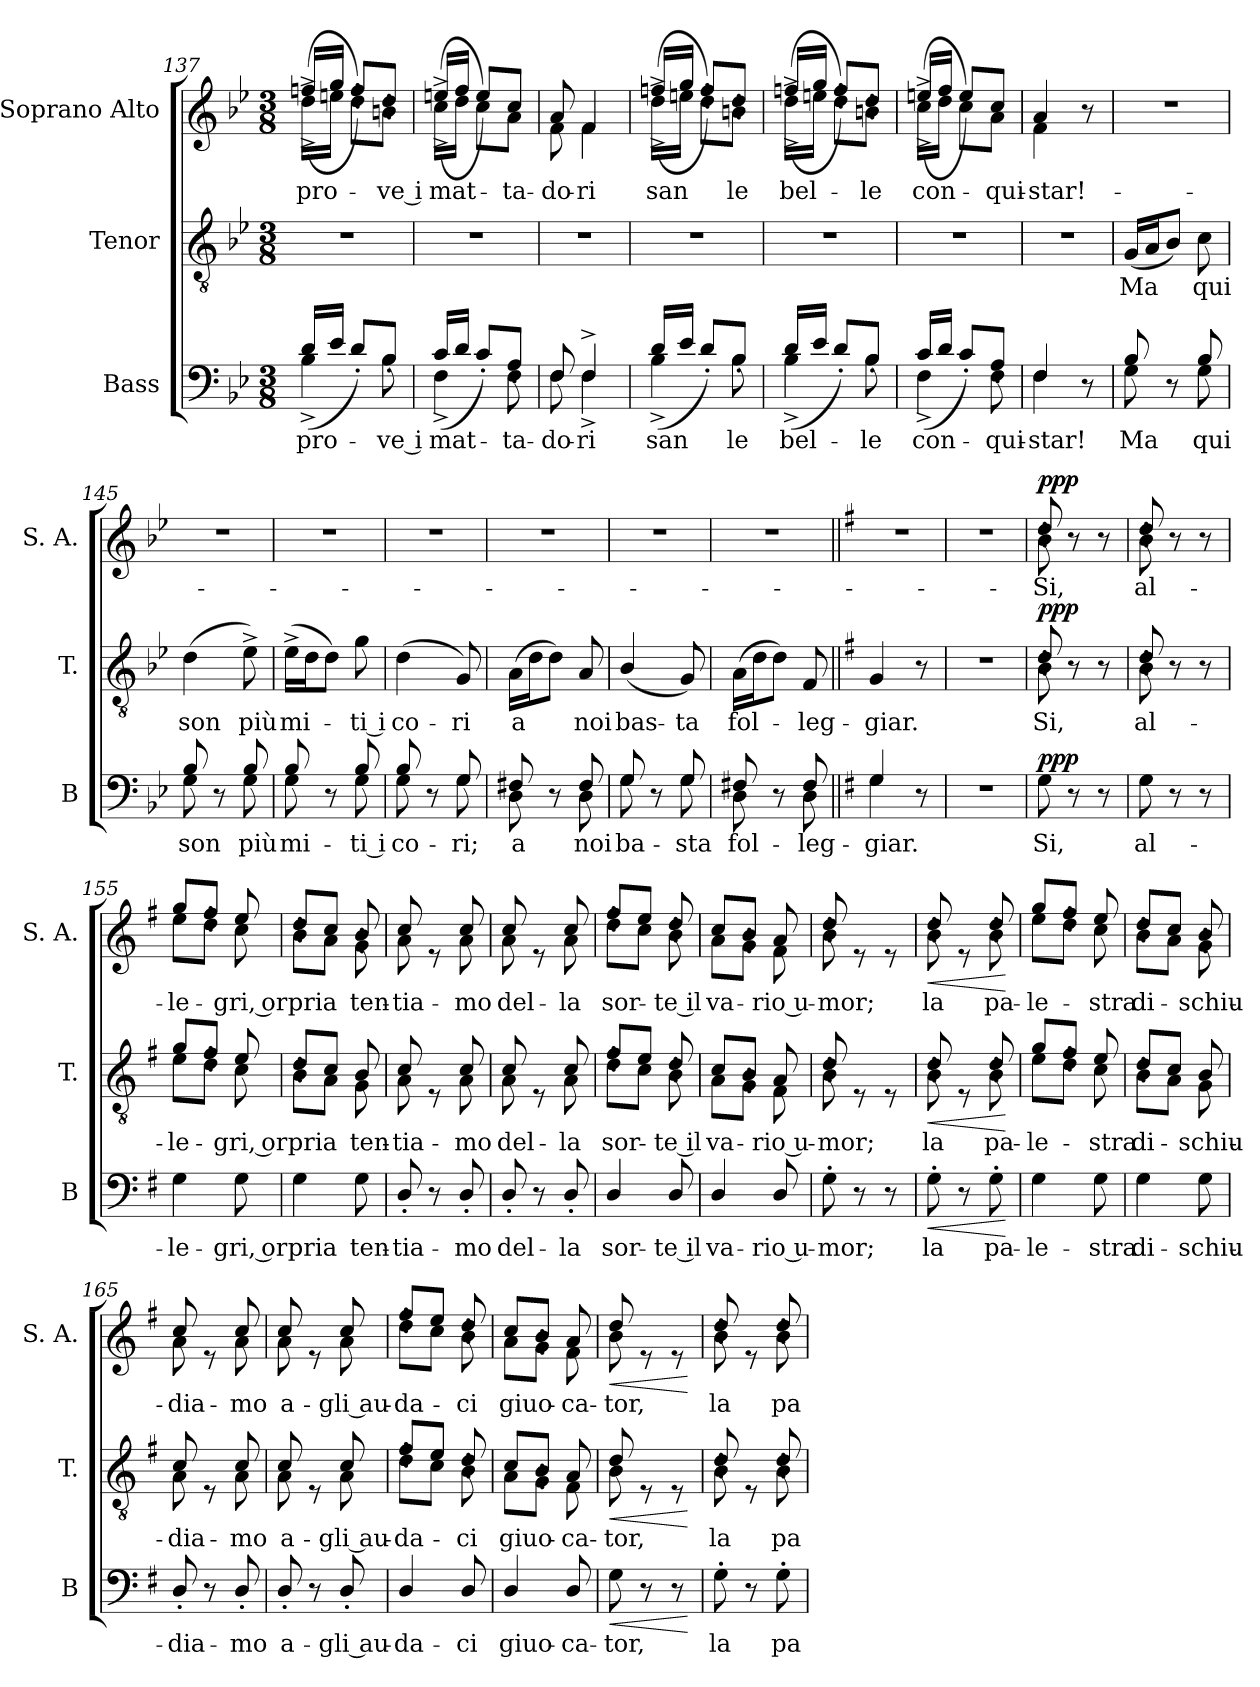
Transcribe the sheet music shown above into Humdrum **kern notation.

**kern	**text	**dynam	**kern	**text	**dynam	**kern	**text	**dynam
*part3	*part3	*part3	*part2	*part2	*part2	*part1	*part1	*part1
*staff3	*staff3	*staff3	*staff2	*staff2	*staff2	*staff1	*staff1	*staff1
*I"Bass	*	*	*I"Tenor	*	*	*I"Soprano Alto	*	*
*I'B	*	*	*I'T.	*	*	*I'S. A.	*	*
*clefF4	*	*	*clefGv2	*	*	*clefG2	*	*
*k[b-e-]	*	*	*k[b-e-]	*	*	*k[b-e-]	*	*
*M3/8	*	*	*M3/8	*	*	*M3/8	*	*
=137	=137	=137	=137	=137	=137	=137	=137	=137
!	!LO:LY:b	!	!	!	!	!	!LO:LY:b	!
*^	*	*	*	*	*	*^	*	*
4B-\	(>16d^/LL	pro-	.	4.r	.	.	(<16dd^\LL	(>16ffn^/LL	pro-	.
.	16e-/JJ	.	.	.	.	.	16een\JJ	16gg/JJ	.	.
.	8d'/L)	.	.	.	.	.	8dd'\L)	8ff'/L)	.	.
!	!	!LO:LY:b	!	!	!	!	!	!	!LO:LY:b	!
8B-\	8B-'/J	-ve i	.	.	.	.	8bn'\J	8dd'/J	-ve i	.
=138	=138	=138	=138	=138	=138	=138	=138	=138	=138	=138
!	!	!LO:LY:b	!	!	!	!	!	!	!LO:LY:b	!
4F\	(>16c^/LL	mat-	.	4.r	.	.	(<16cc^\LL	(>16een^/LL	mat-	.
.	16d/JJ	.	.	.	.	.	16dd\JJ	16ff/JJ	.	.
.	8c'/L)	.	.	.	.	.	8cc'\L)	8ee'/L)	.	.
!	!	!LO:LY:b	!	!	!	!	!	!	!LO:LY:b	!
8F\	8A'/J	-ta-	.	.	.	.	8a'\J	8cc'/J	-ta-	.
=139	=139	=139	=139	=139	=139	=139	=139	=139	=139	=139
!	!	!LO:LY:b	!	!	!	!	!	!	!LO:LY:b	!
8F/	8F\	-do-	.	4.r	.	.	8f\	8a/	-do-	.
!	!	!LO:LY:b	!	!	!	!	!	!	!LO:LY:b	!
4F^/	4F^\	-ri	.	.	.	.	4f/	4f\	-ri	.
=140	=140	=140	=140	=140	=140	=140	=140	=140	=140	=140
!	!	!LO:LY:b	!	!	!	!	!	!	!LO:LY:b	!
4B-\	(>16d^/LL	san	.	4.r	.	.	(<16dd^\LL	(>16ffn^/LL	-san	.
.	16e-/JJ	.	.	.	.	.	16een\JJ	16gg/JJ	.	.
.	8d'/L)	.	.	.	.	.	8dd'\L)	8ff'/L)	.	.
!	!	!LO:LY:b	!	!	!	!	!	!	!LO:LY:b	!
8B-\	8B-'/J	le	.	.	.	.	8bn'\J	8dd'/J	le	.
=141	=141	=141	=141	=141	=141	=141	=141	=141	=141	=141
!	!	!LO:LY:b	!	!	!	!	!	!	!LO:LY:b	!
4B-\	(>16d^/LL	bel-	.	4.r	.	.	(<16dd^\LL	(>16ffn^/LL	bel-	.
.	16e-/JJ	.	.	.	.	.	16een\JJ	16gg/JJ	.	.
.	8d'/L)	.	.	.	.	.	8dd'\L)	8ff'/L)	.	.
!	!	!LO:LY:b	!	!	!	!	!	!	!LO:LY:b	!
8B-\	8B-'/J	-le	.	.	.	.	8bn'\J	8dd'/J	-le	.
!!LO:LB:g=z	!!
=142	=142	=142	=142	=142	=142	=142	=142	=142	=142	=142
!	!	!LO:LY:b	!	!	!	!	!	!	!LO:LY:b	!
4F\	(>16c^/LL	con-	.	4.r	.	.	(<16cc^\LL	(>16een^/LL	con-	.
.	16d/JJ	.	.	.	.	.	16dd\JJ	16ff/JJ	.	.
.	8c'/L)	.	.	.	.	.	8cc'\L)	8ee'/L)	.	.
!	!	!LO:LY:b	!	!	!	!	!	!	!LO:LY:b	!
8F\	8A'/J	-qui-	.	.	.	.	8a'\J	8cc'/J	-qui-	.
=143	=143	=143	=143	=143	=143	=143	=143	=143	=143	=143
!	!	!LO:LY:b	!	!	!	!	!	!	!LO:LY:b	!
4F/	4F\	-star!	.	4.r	.	.	4f\	4a/	-star!-	.
8r	8ryy	.	.	.	.	.	8r	8ryy	.	.
=144	=144	=144	=144	=144	=144	=144	=144	=144	=144	=144
!	!	!LO:LY:b	!	!	!LO:LY:b	!	!	!	!	!
*	*	*	*	*	*	*	*v	*v	*	*
8G\	8B-/	Ma	.	(<16G/LL	-Ma	.	4.r	.	.
.	.	.	.	16A/J	.	.	.	.	.
8r	8ryy	.	.	8B-/J)	.	.	.	.	.
!	!	!LO:LY:b	!	!	!LO:LY:b	!	!	!	!
8G\	8B-/	qui	.	8c\	qui	.	.	.	.
=145	=145	=145	=145	=145	=145	=145	=145	=145	=145
!	!	!LO:LY:b	!	!	!LO:LY:b	!	!	!	!
8G\	8B-/	son	.	(>4d\	son	.	4.r	.	.
8r	8ryy	.	.	.	.	.	.	.	.
!	!	!LO:LY:b	!	!	!LO:LY:b	!	!	!	!
8G\	8B-/	più	.	8e-^\)	più	.	.	.	.
=146	=146	=146	=146	=146	=146	=146	=146	=146	=146
!	!	!LO:LY:b	!	!	!LO:LY:b	!	!	!	!
8G\	8B-/	mi-	.	(>16e-^\LL	mi-	.	4.r	.	.
.	.	.	.	16d\J	.	.	.	.	.
8r	8ryy	.	.	8d\J)	.	.	.	.	.
!	!	!LO:LY:b	!	!	!LO:LY:b	!	!	!	!
8G\	8B-/	-ti i	.	8g\	-ti i	.	.	.	.
=147	=147	=147	=147	=147	=147	=147	=147	=147	=147
!	!	!LO:LY:b	!	!	!LO:LY:b	!	!	!	!
8G\	8B-/	co-	.	(>4d\	co-	.	4.r	.	.
8r	8ryy	.	.	.	.	.	.	.	.
!	!	!LO:LY:b	!	!	!LO:LY:b	!	!	!	!
8G\	8G/	-ri;	.	8G/)	-ri	.	.	.	.
=148	=148	=148	=148	=148	=148	=148	=148	=148	=148
!	!	!LO:LY:b	!	!	!LO:LY:b	!	!	!	!
8D\	8F#X/	a	.	(>16A\LL	-a	.	4.r	.	.
.	.	.	.	16d\J	.	.	.	.	.
8r	8ryy	.	.	8d\J)	.	.	.	.	.
!	!	!LO:LY:b	!	!	!LO:LY:b	!	!	!	!
8D\	8F#/	noi	.	8A/	noi	.	.	.	.
=149	=149	=149	=149	=149	=149	=149	=149	=149	=149
!	!	!LO:LY:b	!	!	!LO:LY:b	!	!	!	!
8G\	8G/	ba-	.	(<4B-/	bas-	.	4.r	.	.
8r	8ryy	.	.	.	.	.	.	.	.
!	!	!LO:LY:b	!	!	!LO:LY:b	!	!	!	!
8G/	8G\	-sta	.	8G/)	-ta	.	.	.	.
=150	=150	=150	=150	=150	=150	=150	=150	=150	=150
!	!	!LO:LY:b	!	!	!LO:LY:b	!	!	!	!
8D\	8F#X/	fol-	.	(>16A\LL	-fol-	.	4.r	.	.
.	.	.	.	16d\J	.	.	.	.	.
8r	8ryy	.	.	8d\J)	.	.	.	.	.
!	!	!LO:LY:b	!	!	!LO:LY:b	!	!	!	!
8D\	8F#/	-leg-	.	8F/	-leg-	.	.	.	.
=151||	=151||	=151||	=151||	=151||	=151||	=151||	=151||	=151||	=151||
*k[f#]	*	*	*	*k[f#]	*	*	*k[f#]	*	*
!	!	!LO:LY:b	!	!	!LO:LY:b	!	!	!	!
4G/	4G\	-giar.	.	4G/	-giar.	.	4.r	.	.
8r	8ryy	.	.	8r	.	.	.	.	.
*v	*v	*	*	*	*	*	*	*	*
=152	=152	=152	=152	=152	=152	=152	=152	=152
4.r	.	.	4.r	.	.	4.r	.	.
=153	=153	=153	=153	=153	=153	=153	=153	=153
!	!LO:LY:b	!LO:DY:a	!	!LO:LY:b	!LO:DY:a	!	!LO:LY:b	!LO:DY:a
*	*	*	*^	*	*	*^	*	*
8G\	Si,	ppp	8B'\	8d'/	Si,	ppp	8b'\	8dd'/	Si,	ppp
8r	.	.	8r	8ryy	.	.	8r	8ryy	.	.
8r	.	.	8r	8ryy	.	.	8r	8ryy	.	.
!!LO:LB:g=z	!!
=154	=154	=154	=154	=154	=154	=154	=154	=154	=154	=154
!	!LO:LY:b	!	!	!	!LO:LY:b	!	!	!	!LO:LY:b	!
8G\	al-	.	8B'\	8d'/	al-	.	8b'\	8dd'/	al-	.
8r	.	.	8r	8ryy	.	.	8r	8ryy	.	.
8r	.	.	8r	8ryy	.	.	8r	8ryy	.	.
=155	=155	=155	=155	=155	=155	=155	=155	=155	=155	=155
!	!LO:LY:b	!	!	!	!LO:LY:b	!	!	!	!LO:LY:b	!
4G\	-le-	.	8e'\L	8g'/L	-le-	.	8ee'\L	8gg'/L	-le-	.
.	.	.	8d'\J	8f#'/J	.	.	8dd'\J	8ff#'/J	.	.
!	!LO:LY:b	!	!	!	!LO:LY:b	!	!	!	!LO:LY:b	!
8G\	-gri, or	.	8c'\	8e'/	-gri, or	.	8cc'\	8ee'/	-gri, or	.
=156	=156	=156	=156	=156	=156	=156	=156	=156	=156	=156
!	!LO:LY:b	!	!	!	!LO:LY:b	!	!	!	!LO:LY:b	!
4G\	pria	.	8B'\L	8d'/L	-pria	.	8b'\L	8dd'/L	-pria	.
.	.	.	8A'\J	8c'/J	.	.	8a'\J	8cc'/J	.	.
!	!LO:LY:b	!	!	!	!LO:LY:b	!	!	!	!LO:LY:b	!
8G\	ten-	.	8G\	8B/	ten-	.	8g'\	8b'/	ten-	.
=157	=157	=157	=157	=157	=157	=157	=157	=157	=157	=157
!	!LO:LY:b	!	!	!	!LO:LY:b	!	!	!	!LO:LY:b	!
8D'/	-tia-	.	8A'\	8c'/	-tia-	.	8a'\	8cc'/	-tia-	.
8r	.	.	8rE	8ryy	.	.	8re	8ryy	.	.
!	!LO:LY:b	!	!	!	!LO:LY:b	!	!	!	!LO:LY:b	!
8D'/	-mo	.	8A'\	8c'/	-mo	.	8a'\	8cc'/	-mo	.
=158	=158	=158	=158	=158	=158	=158	=158	=158	=158	=158
!	!LO:LY:b	!	!	!	!LO:LY:b	!	!	!	!LO:LY:b	!
8D'/	del-	.	8A'\	8c'/	-del-	.	8a'\	8cc'/	-del-	.
8r	.	.	8rE	8ryy	.	.	8re	8ryy	.	.
!	!LO:LY:b	!	!	!	!LO:LY:b	!	!	!	!LO:LY:b	!
8D'/	-la	.	8A'\	8c'/	-la	.	8a'\	8cc'/	-la	.
=159	=159	=159	=159	=159	=159	=159	=159	=159	=159	=159
!	!LO:LY:b	!	!	!	!LO:LY:b	!	!	!	!LO:LY:b	!
4D/	sor-	.	8d'\L	8f#'/L	-sor-	.	8dd'\L	8ff#'/L	-sor-	.
.	.	.	8c'\J	8e'/J	.	.	8cc'\J	8ee'/J	.	.
!	!LO:LY:b	!	!	!	!LO:LY:b	!	!	!	!LO:LY:b	!
8D/	-te il	.	8B'\	8d'/	-te il	.	8b'\	8dd'/	-te il	.
=160	=160	=160	=160	=160	=160	=160	=160	=160	=160	=160
!	!LO:LY:b	!	!	!	!LO:LY:b	!	!	!	!LO:LY:b	!
4D/	va-	.	8A'\L	8c'/L	-va-	.	8a'\L	8cc'/L	-va-	.
.	.	.	8G'\J	8B'/J	.	.	8g'\J	8b'/J	.	.
!	!LO:LY:b	!	!	!	!LO:LY:b	!	!	!	!LO:LY:b	!
8D/	-rio u-	.	8F#'\	8A'/	-rio u-	.	8f#'\	8a'/	-rio u-	.
=161	=161	=161	=161	=161	=161	=161	=161	=161	=161	=161
!	!LO:LY:b	!	!	!	!LO:LY:b	!	!	!	!LO:LY:b	!
8G'\	-mor;	.	8B'\	8d'/	-mor;	.	8b'\	8dd'/	-mor;	.
8r	.	.	8rE	4ryy	.	.	8re	4ryy	.	.
8r	.	.	8rE	.	.	.	8re	.	.	.
=162	=162	=162	=162	=162	=162	=162	=162	=162	=162	=162
!	!LO:LY:b	!LO:HP:b	!	!	!LO:LY:b	!LO:HP:b	!	!	!LO:LY:b	!LO:HP:b
8G'\	la	<	8B'\	8d'/	-la	<	8b'\	8dd'/	-la	<
8r	.	.	8rE	8ryy	.	.	8re	8ryy	.	.
!	!LO:LY:b	!	!	!	!LO:LY:b	!	!	!	!LO:LY:b	!
8G'\	pa-	.	8B'\	8d'/	-pa-	.	8b'\	8dd'/	-pa-	.
*	*	*	*v	*v	*	*	*	*	*	*
*	*	*	*	*	*	*v	*v	*	*
.	.	[	.	.	[	.	.	[
=163	=163	=163	=163	=163	=163	=163	=163	=163
!	!LO:LY:b	!	!	!LO:LY:b	!	!	!LO:LY:b	!
*	*	*	*^	*	*	*^	*	*
4G\	-le-	.	8e'\L	8g'/L	-le-	.	8ee'\L	8gg'/L	-le-	.
.	.	.	8d'\J	8f#'/J	.	.	8dd'\J	8ff#'/J	.	.
!	!LO:LY:b	!	!	!	!LO:LY:b	!	!	!	!LO:LY:b	!
8G\	-stra	.	8c'\	8e'/	-stra	.	8cc'\	8ee'/	-stra	.
=164	=164	=164	=164	=164	=164	=164	=164	=164	=164	=164
!	!LO:LY:b	!	!	!	!LO:LY:b	!	!	!	!LO:LY:b	!
4G\	di-	.	8B'\L	8d'/L	-di-	.	8b'\L	8dd'/L	-di-	.
.	.	.	8A'\J	8c'/J	.	.	8a'\J	8cc'/J	.	.
!	!LO:LY:b	!	!	!	!LO:LY:b	!	!	!	!LO:LY:b	!
8G\	-schiu-	.	8G\	8B/	-schiu-	.	8g'\	8b'/	-schiu-	.
=165	=165	=165	=165	=165	=165	=165	=165	=165	=165	=165
!	!LO:LY:b	!	!	!	!LO:LY:b	!	!	!	!LO:LY:b	!
8D'/	-dia-	.	8A'\	8c'/	-dia-	.	8a'\	8cc'/	-dia-	.
8r	.	.	8rE	8ryy	.	.	8re	8ryy	.	.
!	!LO:LY:b	!	!	!	!LO:LY:b	!	!	!	!LO:LY:b	!
8D'/	-mo	.	8A'\	8c'/	-mo	.	8a'\	8cc'/	-mo	.
!!LO:PB:g=z	!!
=166	=166	=166	=166	=166	=166	=166	=166	=166	=166	=166
!	!LO:LY:b	!	!	!	!LO:LY:b	!	!	!	!LO:LY:b	!
8D'/	a-	.	8A'\	8c'/	-a-	.	8a'\	8cc'/	a-	.
8r	.	.	8rE	8ryy	.	.	8re	8ryy	.	.
!	!LO:LY:b	!	!	!	!LO:LY:b	!	!	!	!LO:LY:b	!
8D'/	-gli au-	.	8A'\	8c'/	-gli au-	.	8a'\	8cc'/	-gli au-	.
=167	=167	=167	=167	=167	=167	=167	=167	=167	=167	=167
!	!LO:LY:b	!	!	!	!LO:LY:b	!	!	!	!LO:LY:b	!
4D/	-da-	.	8d'\L	8f#'/L	-da-	.	8dd'\L	8ff#'/L	-da-	.
.	.	.	8c'\J	8e'/J	.	.	8cc'\J	8ee'/J	.	.
!	!LO:LY:b	!	!	!	!LO:LY:b	!	!	!	!LO:LY:b	!
8D/	-ci	.	8B'\	8d'/	-ci	.	8b'\	8dd'/	-ci	.
=168	=168	=168	=168	=168	=168	=168	=168	=168	=168	=168
!	!LO:LY:b	!	!	!	!LO:LY:b	!	!	!	!LO:LY:b	!
4D/	giuo-	.	8A'\L	8c'/L	-giuo-	.	8a'\L	8cc'/L	giuo-	.
.	.	.	8G'\J	8B'/J	.	.	8g'\J	8b'/J	.	.
!	!LO:LY:b	!	!	!	!LO:LY:b	!	!	!	!LO:LY:b	!
8D/	-ca-	.	8F#'\	8A'/	-ca-	.	8f#'\	8a'/	-ca-	.
=169	=169	=169	=169	=169	=169	=169	=169	=169	=169	=169
!	!LO:LY:b	!LO:HP:b	!	!	!LO:LY:b	!LO:HP:b	!	!	!LO:LY:b	!LO:HP:b
8G\	-tor,	<	8B\	8d/	-tor,	<	8b\	8dd/	-tor,	<
8r	.	.	8rE	4ryy	.	.	8re	4ryy	.	.
8r	.	.	8rE	.	.	.	8re	.	.	.
*	*	*	*v	*v	*	*	*	*	*	*
*	*	*	*	*	*	*v	*v	*	*
.	.	[	.	.	[	.	.	[
=170	=170	=170	=170	=170	=170	=170	=170	=170
!	!LO:LY:b	!	!	!LO:LY:b	!	!	!LO:LY:b	!
*	*	*	*^	*	*	*^	*	*
8G'\	la	.	8B'\	8d'/	-la	.	8b'\	8dd'/	-la	.
8r	.	.	8rE	8ryy	.	.	8re	8ryy	.	.
!	!LO:LY:b	!	!	!	!LO:LY:b	!	!	!	!LO:LY:b	!
8G'\	pa-	.	8B'\	8d'/	-pa-	.	8b'\	8dd'/	-pa-	.
*	*	*	*v	*v	*	*	*	*	*	*
*	*	*	*	*	*	*v	*v	*	*
=	=	=	=	=	=	=	=	=
*-	*-	*-	*-	*-	*-	*-	*-	*-
